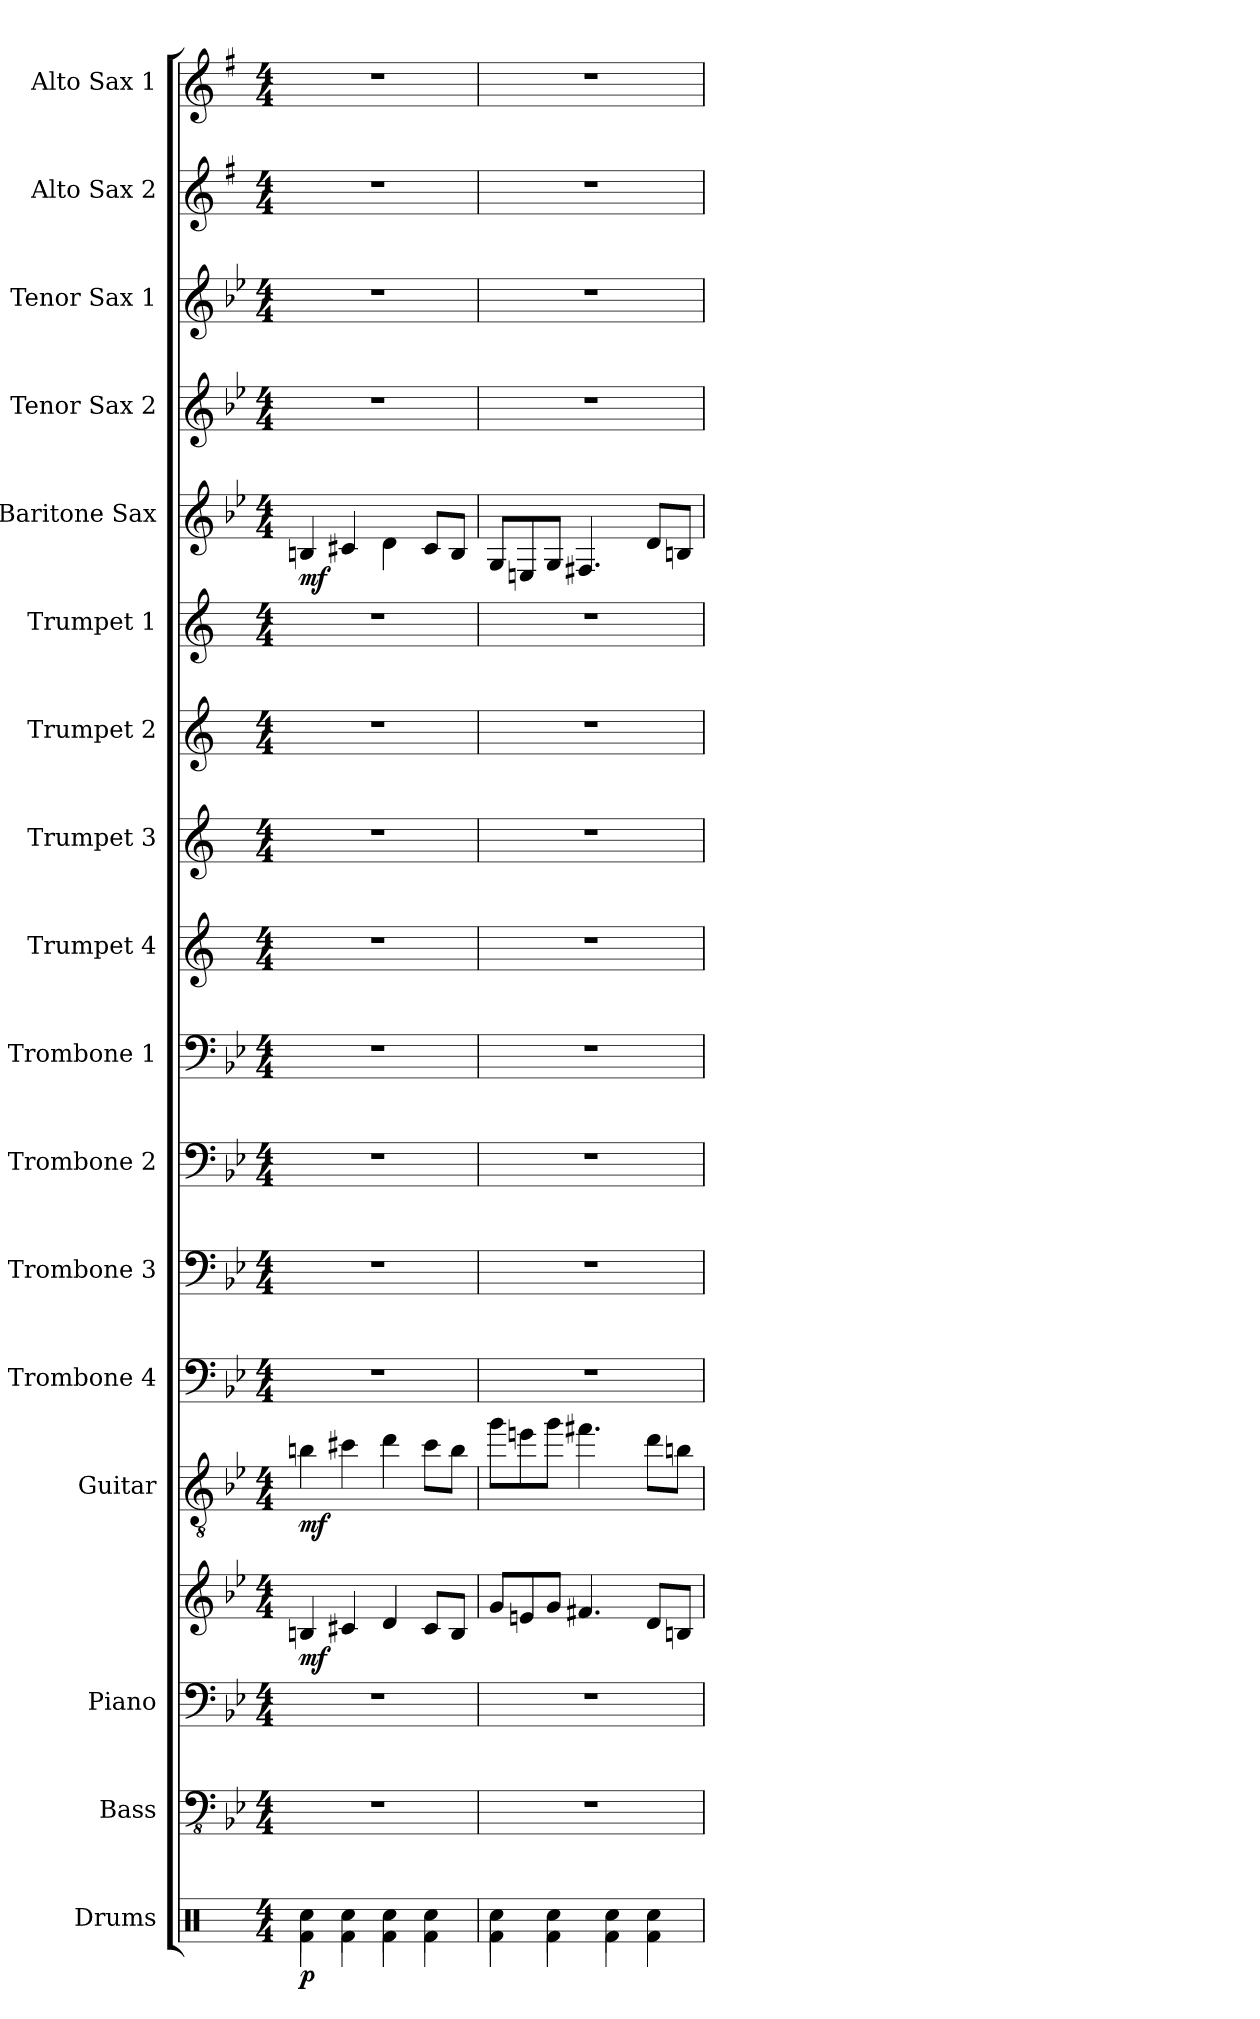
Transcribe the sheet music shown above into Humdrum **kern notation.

**kern	**dynam	**kern	**kern	**kern	**dynam	**kern	**dynam	**kern	**kern	**kern	**kern	**kern	**kern	**kern	**kern	**kern	**dynam	**kern	**kern	**kern	**kern
*part17	*part17	*part16	*part15	*part15	*part15	*part14	*part14	*part13	*part12	*part11	*part10	*part9	*part8	*part7	*part6	*part5	*part5	*part4	*part3	*part2	*part1
*staff18	*staff18	*staff17	*staff16	*staff15	*staff15/16	*staff14	*staff14	*staff13	*staff12	*staff11	*staff10	*staff9	*staff8	*staff7	*staff6	*staff5	*staff5	*staff4	*staff3	*staff2	*staff1
*I"Drums	*	*I"Bass	*I"Piano	*	*	*I"Guitar	*	*I"Trombone 4	*I"Trombone 3	*I"Trombone 2	*I"Trombone 1	*I"Trumpet 4	*I"Trumpet 3	*I"Trumpet 2	*I"Trumpet 1	*I"Baritone Sax	*	*I"Tenor Sax 2	*I"Tenor Sax 1	*I"Alto Sax 2	*I"Alto Sax 1
*I'Drums	*	*I'Bass	*I'Piano	*	*	*I'Gtr.	*	*I'Tbn. 4	*I'Tbn. 3	*I'Tbn. 2	*I'Tbn. 1	*I'Tpt. 4	*I'Tpt. 3	*I'Tpt. 2	*I'Tpt. 1	*I'Bari	*	*I'Tenor 2	*I'Tenor 1	*I'Alto 2	*I'Alto 1
*clefX	*	*clefFv4	*clefF4	*clefG2	*	*clefGv2	*	*clefF4	*clefF4	*clefF4	*clefF4	*clefG2	*clefG2	*clefG2	*clefG2	*clefG2	*	*clefG2	*clefG2	*clefG2	*clefG2
*	*	*	*	*	*	*	*	*	*	*	*	*ITrd1c2	*ITrd1c2	*ITrd1c2	*ITrd1c2	*ITrd12c21	*	*ITrd8c14	*ITrd8c14	*ITrd5c9	*ITrd5c9
*k[]	*	*k[b-e-]	*k[b-e-]	*k[b-e-]	*	*k[b-e-]	*	*k[b-e-]	*k[b-e-]	*k[b-e-]	*k[b-e-]	*k[b-e-]	*k[b-e-]	*k[b-e-]	*k[b-e-]	*k[b-e-]	*	*k[b-e-]	*k[b-e-]	*k[b-e-]	*k[b-e-]
*M4/4	*	*M4/4	*M4/4	*M4/4	*	*M4/4	*	*M4/4	*M4/4	*M4/4	*M4/4	*M4/4	*M4/4	*M4/4	*M4/4	*M4/4	*	*M4/4	*M4/4	*M4/4	*M4/4
*MM170	*	*MM170	*MM170	*MM170	*	*MM170	*	*MM170	*MM170	*MM170	*MM170	*MM170	*MM170	*MM170	*MM170	*MM170	*	*MM170	*MM170	*MM170	*MM170
=1	=1	=1	=1	=1	=1	=1	=1	=1	=1	=1	=1	=1	=1	=1	=1	=1	=1	=1	=1	=1	=1
*^	*	*	*	*	*	*	*	*	*	*	*	*	*	*	*	*	*	*	*	*	*
!	!	!LO:DY:b	!	!	!	!LO:DY:b	!	!LO:DY:b	!	!	!	!	!	!	!	!	!	!LO:DY:b	!	!	!	!
4Rcc\	4Rf\	p	1r	1r	4Bn/	mf	4bn\	mf	1r	1r	1r	1r	1r	1r	1r	1r	4BBn/	mf	1r	1r	1r	1r
4Rcc\	4Rf\	.	.	.	4c#X/	.	4cc#X\	.	.	.	.	.	.	.	.	.	4C#X/	.	.	.	.	.
4Rcc\	4Rf\	.	.	.	4d/	.	4dd\	.	.	.	.	.	.	.	.	.	4D\	.	.	.	.	.
4Rcc\	4Rf\	.	.	.	8c#/L	.	8cc#\L	.	.	.	.	.	.	.	.	.	8C#/L	.	.	.	.	.
.	.	.	.	.	8B/J	.	8b\J	.	.	.	.	.	.	.	.	.	8BB/J	.	.	.	.	.
=2	=2	=2	=2	=2	=2	=2	=2	=2	=2	=2	=2	=2	=2	=2	=2	=2	=2	=2	=2	=2	=2	=2
4Rcc\	4Rf\	.	1r	1r	8g/L	.	8gg\L	.	1r	1r	1r	1r	1r	1r	1r	1r	8GG/L	.	1r	1r	1r	1r
.	.	.	.	.	8en/	.	8een\	.	.	.	.	.	.	.	.	.	8EEn/	.	.	.	.	.
4Rcc\	4Rf\	.	.	.	8g/J	.	8gg\J	.	.	.	.	.	.	.	.	.	8GG/J	.	.	.	.	.
.	.	.	.	.	4.f#X/	.	4.ff#X\	.	.	.	.	.	.	.	.	.	4.FF#X/	.	.	.	.	.
4Rcc\	4Rf\	.	.	.	.	.	.	.	.	.	.	.	.	.	.	.	.	.	.	.	.	.
4Rcc\	4Rf\	.	.	.	8d/L	.	8dd\L	.	.	.	.	.	.	.	.	.	8D/L	.	.	.	.	.
.	.	.	.	.	8Bn/J	.	8bn\J	.	.	.	.	.	.	.	.	.	8BBn/J	.	.	.	.	.
*v	*v	*	*	*	*	*	*	*	*	*	*	*	*	*	*	*	*	*	*	*	*	*
=	=	=	=	=	=	=	=	=	=	=	=	=	=	=	=	=	=	=	=	=	=
*-	*-	*-	*-	*-	*-	*-	*-	*-	*-	*-	*-	*-	*-	*-	*-	*-	*-	*-	*-	*-	*-
